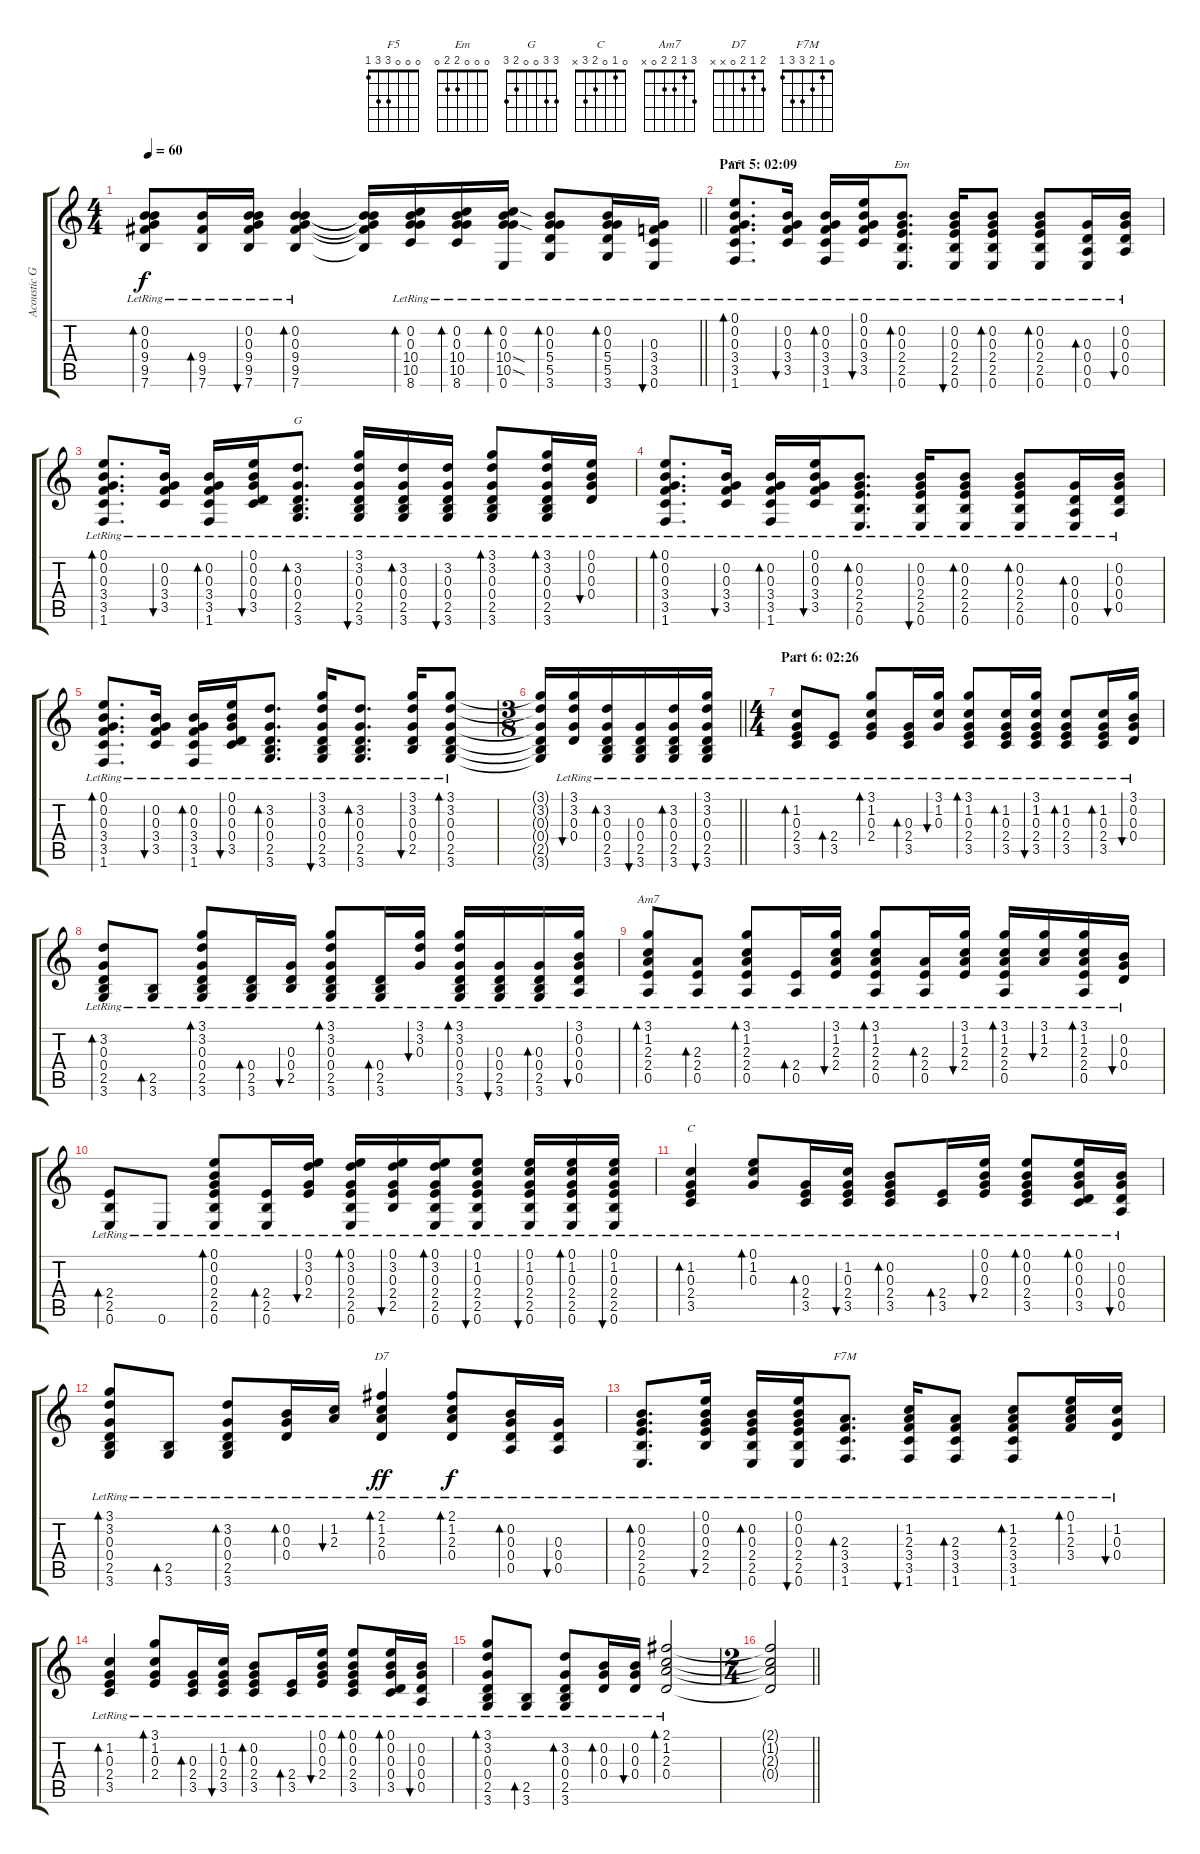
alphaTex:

\track ("Acoustic Guitar" "Acoustic G") {instrument acousticguitarsteel}
\staff {score tabs}
\tuning (E4 B3 G3 D3 A2 E2) {hide}
\chord ("F5" 0 0 0 3 3 1)
\chord ("Em" 0 0 0 2 2 0)
\chord ("G" 3 3 0 0 2 3)
\chord ("C" 3 1 0 2 3 x)
\chord ("Am7" 3 1 2 2 0 x)
\chord ("C" 0 1 0 2 3 x)
\chord ("D7" 2 1 2 0 x x)
\chord ("F7M" 0 1 2 3 3 1)
\ts (4 4)
\tempo 60
\clef g2
\barLineRight lightlight
\ks c
(0.2{lr} 0.3{lr} 9.4{lr} 9.5{lr} 7.6{lr}).8{bd 30 dy f} (9.4{lr} 9.5{lr} 7.6{lr}).16{bd 30} (0.2{lr} 0.3{lr} 9.4{lr} 9.5{lr} 7.6{lr}).16{bu 30} (0.2{lr} 0.3{lr} 9.4{lr} 9.5{lr} 7.6{lr}).4{bd 30} (0.2{t} 0.3{t} 9.4{t} 9.5{t} 7.6{t}).16 (0.2{lr} 0.3{lr} 10.4{lr} 10.5{lr} 8.6{lr}).16{bd 30} (0.2{lr} 0.3{lr} 10.4{lr} 10.5{lr} 8.6{lr}).16{bd 30} (0.2{lr} 0.3{lr} 10.4{sod lr} 10.5{sod lr} 0.6{lr}).16{bd 30} (0.2{lr} 0.3{lr} 5.4{lr} 5.5{lr} 3.6{lr}).8{bd 30} (0.2{lr} 0.3{lr} 5.4{lr} 5.5{lr} 3.6{lr}).16{bd 30} (0.3{lr} 3.4{lr} 3.5{lr} 0.6{lr}).16{bu 30} |
\section ("" "Part 5: 02:09")
(0.1{lr} 0.2{lr} 0.3{lr} 3.4{lr} 3.5{lr} 1.6{lr}).8{d bd 30 ch "F5"} (0.2{lr} 0.3{lr} 3.4{lr} 3.5{lr}).16{bu 30} (0.2{lr} 0.3{lr} 3.4{lr} 3.5{lr} 1.6{lr}).16{bd 30} (0.1{lr} 0.2{lr} 0.3{lr} 3.4{lr} 3.5{lr}).16{bu 30} (0.2{lr} 0.3{lr} 2.4{lr} 2.5{lr} 0.6{lr}).8{d bd 30 ch "Em"} (0.2{lr} 0.3{lr} 2.4{lr} 2.5{lr} 0.6{lr}).16{bu 30} (0.2{lr} 0.3{lr} 2.4{lr} 2.5{lr} 0.6{lr}).8{bd 30} (0.2{lr} 0.3{lr} 2.4{lr} 2.5{lr} 0.6{lr}).8{bd 30} (0.3{lr} 0.4{lr} 0.5{lr} 0.6{lr}).16{bd 30} (0.2{lr} 0.3{lr} 0.4{lr} 0.5{lr}).16{bu 30} |
(0.1{lr} 0.2{lr} 0.3{lr} 3.4{lr} 3.5{lr} 1.6{lr}).8{d bd 30} (0.2{lr} 0.3{lr} 3.4{lr} 3.5{lr}).16{bu 30} (0.2{lr} 0.3{lr} 3.4{lr} 3.5{lr} 1.6{lr}).16{bd 30} (0.1{lr} 0.2{lr} 0.3{lr} 0.4{lr} 3.5{lr}).16{bu 30} (3.2{lr} 0.3{lr} 0.4{lr} 2.5{lr} 3.6{lr}).8{d bd 30 ch "G"} (3.1{lr} 3.2{lr} 0.3{lr} 0.4{lr} 2.5{lr} 3.6{lr}).16{bu 30} (3.2{lr} 0.3{lr} 0.4{lr} 2.5{lr} 3.6{lr}).16{bd 30} (3.2{lr} 0.3{lr} 0.4{lr} 2.5{lr} 3.6{lr}).16{bu 30} (3.1{lr} 3.2{lr} 0.3{lr} 0.4{lr} 2.5{lr} 3.6{lr}).8{bd 30} (3.1{lr} 3.2{lr} 0.3{lr} 0.4{lr} 2.5{lr} 3.6{lr}).16{bd 30} (0.1{lr} 0.2{lr} 0.3{lr} 0.4{lr}).16{bu 30} |
(0.1{lr} 0.2{lr} 0.3{lr} 3.4{lr} 3.5{lr} 1.6{lr}).8{d bd 30} (0.2{lr} 0.3{lr} 3.4{lr} 3.5{lr}).16{bu 30} (0.2{lr} 0.3{lr} 3.4{lr} 3.5{lr} 1.6{lr}).16{bd 30} (0.1{lr} 0.2{lr} 0.3{lr} 3.4{lr} 3.5{lr}).16{bu 30} (0.2{lr} 0.3{lr} 2.4{lr} 2.5{lr} 0.6{lr}).8{d bd 30} (0.2{lr} 0.3{lr} 2.4{lr} 2.5{lr} 0.6{lr}).16{bu 30} (0.2{lr} 0.3{lr} 2.4{lr} 2.5{lr} 0.6{lr}).8{bd 30} (0.2{lr} 0.3{lr} 2.4{lr} 2.5{lr} 0.6{lr}).8{bd 30} (0.3{lr} 0.4{lr} 0.5{lr} 0.6{lr}).16{bd 30} (0.2{lr} 0.3{lr} 0.4{lr} 0.5{lr}).16{bu 30} |
(0.1{lr} 0.2{lr} 0.3{lr} 3.4{lr} 3.5{lr} 1.6{lr}).8{d bd 30} (0.2{lr} 0.3{lr} 3.4{lr} 3.5{lr}).16{bu 30} (0.2{lr} 0.3{lr} 3.4{lr} 3.5{lr} 1.6{lr}).16{bd 30} (0.1{lr} 0.2{lr} 0.3{lr} 0.4{lr} 3.5{lr}).16{bu 30} (3.2{lr} 0.3{lr} 0.4{lr} 2.5{lr} 3.6{lr}).8{d bd 30} (3.1{lr} 3.2{lr} 0.3{lr} 0.4{lr} 2.5{lr} 3.6{lr}).16{bu 30} (3.2{lr} 0.3{lr} 0.4{lr} 2.5{lr} 3.6{lr}).8{d bd 30} (3.1{lr} 3.2{lr} 0.3{lr} 0.4{lr} 2.5{lr}).16{bu 30} (3.1{lr} 3.2{lr} 0.3{lr} 0.4{lr} 2.5{lr} 3.6{lr}).8{bd 30} |
\ts (3 8)
\barLineRight lightlight
(3.1{t} 3.2{t} 0.3{t} 0.4{t} 2.5{t} 3.6{t}).16 (3.1{lr} 3.2{lr} 0.3{lr} 0.4{lr}).16{bu 30} (3.2{lr} 0.3{lr} 0.4{lr} 2.5{lr} 3.6{lr}).16{bd 30} (0.3{lr} 0.4{lr} 2.5{lr} 3.6{lr}).16{bu 30} (3.2{lr} 0.3{lr} 0.4{lr} 2.5{lr} 3.6{lr}).16{bd 30} (3.1{lr} 3.2{lr} 0.3{lr} 0.4{lr} 2.5{lr} 3.6{lr}).16{bu 30} |
\ts (4 4)
\section ("" "Part 6: 02:26")
(1.2{lr} 0.3{lr} 2.4{lr} 3.5{lr}).8{bd 30 ch "C"} (2.4{lr} 3.5{lr}).8{bd 30} (3.1{lr} 1.2{lr} 0.3{lr} 2.4{lr}).8{bd 30} (0.3{lr} 2.4{lr} 3.5{lr}).16{bd 30} (3.1{lr} 1.2{lr} 0.3{lr}).16{bu 30} (3.1{lr} 1.2{lr} 0.3{lr} 2.4{lr} 3.5{lr}).8{bd 30} (1.2{lr} 0.3{lr} 2.4{lr} 3.5{lr}).16{bd 30} (3.1{lr} 1.2{lr} 0.3{lr} 2.4{lr} 3.5{lr}).16{bu 30} (1.2{lr} 0.3{lr} 2.4{lr} 3.5{lr}).8{bd 30} (1.2{lr} 0.3{lr} 2.4{lr} 3.5{lr}).16{bd 30} (3.1{lr} 0.2{lr} 0.3{lr} 0.4{lr}).16{bu 30} |
(3.2{lr} 0.3{lr} 0.4{lr} 2.5{lr} 3.6{lr}).8{bd 30} (2.5{lr} 3.6{lr}).8{bd 30} (3.1{lr} 3.2{lr} 0.3{lr} 0.4{lr} 2.5{lr} 3.6{lr}).8{bd 30} (0.4{lr} 2.5{lr} 3.6{lr}).16{bd 30} (0.3{lr} 0.4{lr} 2.5{lr}).16{bu 30} (3.1{lr} 3.2{lr} 0.3{lr} 0.4{lr} 2.5{lr} 3.6{lr}).8{bd 30} (0.4{lr} 2.5{lr} 3.6{lr}).16{bd 30} (3.1{lr} 3.2{lr} 0.3{lr}).16{bu 30} (3.1{lr} 3.2{lr} 0.3{lr} 0.4{lr} 2.5{lr} 3.6{lr}).16{bd 30} (0.3{lr} 0.4{lr} 2.5{lr} 3.6{lr}).16{bu 30} (0.3{lr} 0.4{lr} 2.5{lr} 3.6{lr}).16{bd 30} (3.1{lr} 0.2{lr} 0.3{lr} 0.4{lr} 0.5{lr}).16{bu 30} |
(3.1{lr} 1.2{lr} 2.3{lr} 2.4{lr} 0.5{lr}).8{bd 30 ch "Am7"} (2.3{lr} 2.4{lr} 0.5{lr}).8{bd 30} (3.1{lr} 1.2{lr} 2.3{lr} 2.4{lr} 0.5{lr}).8{bd 30} (2.4{lr} 0.5{lr}).16{bd 30} (3.1{lr} 1.2{lr} 2.3{lr} 2.4{lr}).16{bu 30} (3.1{lr} 1.2{lr} 2.3{lr} 2.4{lr} 0.5{lr}).8{bd 30} (2.3{lr} 2.4{lr} 0.5{lr}).16{bd 30} (3.1{lr} 1.2{lr} 2.3{lr} 2.4{lr}).16{bu 30} (3.1{lr} 1.2{lr} 2.3{lr} 2.4{lr} 0.5{lr}).16{bd 30} (3.1{lr} 1.2{lr} 2.3{lr}).16{bu 30} (3.1{lr} 1.2{lr} 2.3{lr} 2.4{lr} 0.5{lr}).16{bd 30} (0.2{lr} 0.3{lr} 0.4{lr}).16{bu 30} |
(2.4{lr} 2.5{lr} 0.6{lr}).8{bd 30} 0.6{lr}.8 (0.1{lr} 0.2{lr} 0.3{lr} 2.4{lr} 2.5{lr} 0.6{lr}).8{bd 30} (2.4{lr} 2.5{lr} 0.6{lr}).16{bd 30} (0.1{lr} 3.2{lr} 0.3{lr} 2.4{lr}).16{bu 30} (0.1{lr} 3.2{lr} 0.3{lr} 2.4{lr} 2.5{lr} 0.6{lr}).16{bd 30} (0.1{lr} 3.2{lr} 0.3{lr} 2.4{lr} 2.5{lr}).16{bu 30} (0.1{lr} 3.2{lr} 0.3{lr} 2.4{lr} 2.5{lr} 0.6{lr}).16{bd 30} (0.1{lr} 1.2{lr} 0.3{lr} 2.4{lr} 2.5{lr} 0.6{lr}).8{bu 30} (0.1{lr} 1.2{lr} 0.3{lr} 2.4{lr} 2.5{lr} 0.6{lr}).16{bu 30} (0.1{lr} 1.2{lr} 0.3{lr} 2.4{lr} 2.5{lr} 0.6{lr}).16{bd 30} (0.1{lr} 1.2{lr} 0.3{lr} 2.4{lr} 2.5{lr} 0.6{lr}).16{bu 30} |
(1.2{lr} 0.3{lr} 2.4{lr} 3.5{lr}).4{bd 30 ch "C"} (0.1{lr} 1.2{lr} 0.3{lr}).8{bd 30} (0.3{lr} 2.4{lr} 3.5{lr}).16{bd 30} (1.2{lr} 0.3{lr} 2.4{lr} 3.5{lr}).16{bu 30} (0.2{lr} 0.3{lr} 2.4{lr} 3.5{lr}).8{bd 30} (2.4{lr} 3.5{lr}).16{bd 30} (0.1{lr} 0.2{lr} 0.3{lr} 2.4{lr}).16{bu 30} (0.1{lr} 0.2{lr} 0.3{lr} 2.4{lr} 3.5{lr}).8{bd 30} (0.1{lr} 0.2{lr} 0.3{lr} 0.4{lr} 3.5{lr}).16{bd 30} (0.2{lr} 0.3{lr} 0.4{lr} 0.5{lr}).16{bu 30} |
(3.1{lr} 3.2{lr} 0.3{lr} 0.4{lr} 2.5{lr} 3.6{lr}).8{bd 30} (2.5{lr} 3.6{lr}).8{bd 30} (3.2{lr} 0.3{lr} 0.4{lr} 2.5{lr} 3.6{lr}).8{bd 30} (0.2{lr} 0.3{lr} 0.4{lr}).16{bd 30} (1.2{lr} 2.3{lr}).16{bu 30} (2.1{lr} 1.2{lr} 2.3{lr} 0.4{lr}).4{bd 60 ch "D7" dy ff} (2.1{lr} 1.2{lr} 2.3{lr} 0.4{lr}).8{bd 30 dy f} (0.2{lr} 0.3{lr} 0.4{lr} 0.5{lr}).16{bd 30} (0.3{lr} 0.4 0.5).16{bu 30} |
(0.2{lr} 0.3{lr} 2.4{lr} 2.5{lr} 0.6{lr}).8{d bd 30} (0.1{lr} 0.2{lr} 0.3{lr} 2.4{lr} 2.5{lr}).16{bu 30} (0.2{lr} 0.3{lr} 2.4{lr} 2.5{lr} 0.6{lr}).16{bd 30} (0.1{lr} 0.2{lr} 0.3{lr} 2.4{lr} 2.5{lr} 0.6{lr}).16{bu 30} (2.3{lr} 3.4{lr} 3.5{lr} 1.6{lr}).8{d bd 30 ch "F7M"} (1.2{lr} 2.3{lr} 3.4{lr} 3.5{lr} 1.6{lr}).16{bu 30} (2.3{lr} 3.4{lr} 3.5{lr} 1.6{lr}).8{bd 30} (1.2{lr} 2.3{lr} 3.4{lr} 3.5{lr} 1.6{lr}).8{bd 30} (0.1{lr} 1.2{lr} 2.3{lr} 3.4{lr}).16{bd 30} (1.2{lr} 0.3{lr} 0.4{lr}).16{bu 30} |
(1.2{lr} 0.3{lr} 2.4{lr} 3.5{lr}).4{bd 30} (3.1{lr} 1.2{lr} 0.3{lr} 2.4).8{bd 30} (0.3{lr} 2.4{lr} 3.5{lr}).16{bd 30} (1.2{lr} 0.3{lr} 2.4{lr} 3.5{lr}).16{bu 30} (0.2{lr} 0.3{lr} 2.4{lr} 3.5{lr}).8{bd 30} (2.4{lr} 3.5{lr}).16{bd 30} (0.1{lr} 0.2{lr} 0.3{lr} 2.4{lr}).16{bu 30} (0.1{lr} 0.2{lr} 0.3{lr} 2.4{lr} 3.5{lr}).8{bd 30} (0.1{lr} 0.2{lr} 0.3{lr} 0.4{lr} 3.5{lr}).16{bd 30} (0.2{lr} 0.3{lr} 0.4{lr} 0.5{lr}).16{bu 30} |
(3.1{lr} 3.2{lr} 0.3{lr} 0.4{lr} 2.5{lr} 3.6{lr}).8{bd 30} (2.5{lr} 3.6{lr}).8{bd 30} (3.2{lr} 0.3{lr} 0.4{lr} 2.5{lr} 3.6{lr}).8{bd 30} (0.2{lr} 0.3{lr} 0.4{lr}).16{bd 30} (0.2{lr} 0.3{lr} 0.4).16{bu 30} (2.1{lr} 1.2{lr} 2.3{lr} 0.4{lr}).2{bd 30} |
\ts (2 4)
\barLineRight lightlight
(2.1{t} 1.2{t} 2.3{t} 0.4{t}).2
